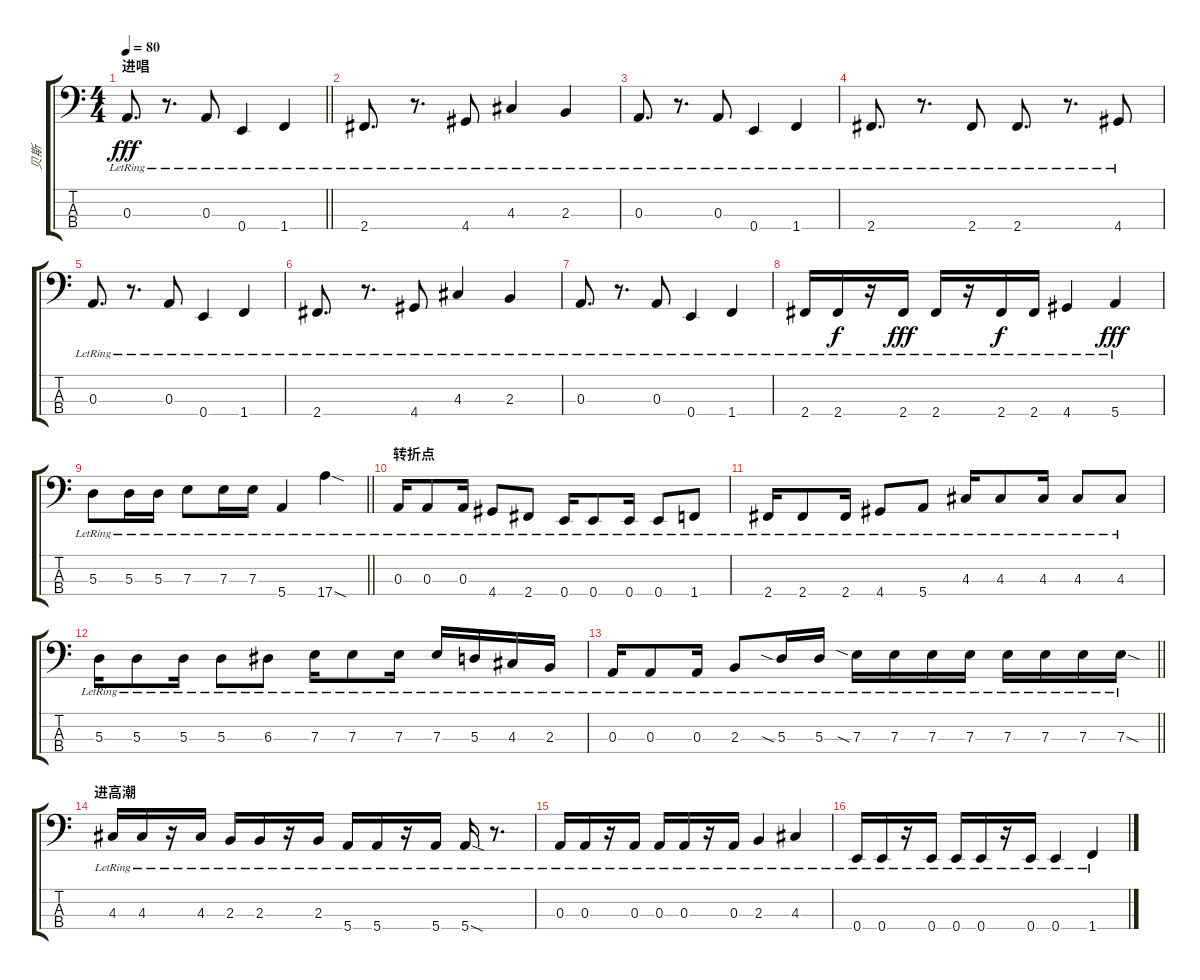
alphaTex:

\track ("贝斯" "贝斯") {instrument electricbassfinger}
\staff {score tabs}
\tuning (G2 D2 A1 E1) {hide}
\ts (4 4)
\section ("" "进唱")
\tempo 80
\clef f4
\barLineRight lightlight
\ks c
0.3{lr}.8{d dy fff} r.8{d} 0.3{lr}.8 0.4{lr}.4 1.4{lr}.4 |
2.4{lr}.8{d} r.8{d} 4.4{lr}.8 4.3{lr}.4 2.3{lr}.4 |
0.3{lr}.8{d} r.8{d} 0.3{lr}.8 0.4{lr}.4 1.4{lr}.4 |
2.4{lr}.8{d} r.8{d} 2.4{lr}.8 2.4{lr}.8{d} r.8{d} 4.4{lr}.8 |
0.3{lr}.8{d} r.8{d} 0.3{lr}.8 0.4{lr}.4 1.4{lr}.4 |
2.4{lr}.8{d} r.8{d} 4.4{lr}.8 4.3{lr}.4 2.3{lr}.4 |
0.3{lr}.8{d} r.8{d} 0.3{lr}.8 0.4{lr}.4 1.4{lr}.4 |
2.4{lr}.16 2.4{lr}.16{dy f} r.16 2.4{lr}.16{dy fff} 2.4{lr}.16 r.16 2.4{lr}.16{dy f} 2.4{lr}.16 4.4{lr}.4 5.4{lr}.4{dy fff} |
\barLineRight lightlight
5.3{lr}.8 5.3{lr}.16 5.3{lr}.16 7.3{lr}.8 7.3{lr}.16 7.3{lr}.16 5.4{lr}.4 17.4{sod lr}.4 |
\section ("" "转折点")
0.3{lr}.16 0.3{lr}.8 0.3{lr}.16 4.4{lr}.8 2.4{lr}.8 0.4{lr}.16 0.4{lr}.8 0.4{lr}.16 0.4{lr}.8 1.4{lr}.8 |
2.4{lr}.16 2.4{lr}.8 2.4{lr}.16 4.4{lr}.8 5.4{lr}.8 4.3{lr}.16 4.3{lr}.8 4.3{lr}.16 4.3{lr}.8 4.3{lr}.8 |
5.3{lr}.16 5.3{lr}.8 5.3{lr}.16 5.3{lr}.8 6.3{lr}.8 7.3{lr}.16 7.3{lr}.8 7.3{lr}.16 7.3{lr}.16 5.3{lr}.16 4.3{lr}.16 2.3{lr}.16 |
\barLineRight lightlight
0.3{lr}.16 0.3{lr}.8 0.3{lr}.16 2.3{lr}.8 5.3{sia lr}.16 5.3{lr}.16 7.3{sia lr}.16 7.3{lr}.16 7.3{lr}.16 7.3{lr}.16 7.3{lr}.16 7.3{lr}.16 7.3{lr}.16 7.3{sod lr}.16 |
\section ("" "进高潮")
4.3{lr}.16 4.3{lr}.16 r.16 4.3{lr}.16 2.3{lr}.16 2.3{lr}.16 r.16 2.3{lr}.16 5.4{lr}.16 5.4{lr}.16 r.16 5.4{lr}.16 5.4{sod lr}.16 r.8{d} |
0.3{lr}.16{balance 16} 0.3{lr}.16 r.16 0.3{lr}.16 0.3{lr}.16 0.3{lr}.16 r.16 0.3{lr}.16 2.3{lr}.4 4.3{lr}.4 |
0.4{lr}.16{balance 0} 0.4{lr}.16 r.16 0.4{lr}.16 0.4{lr}.16 0.4{lr}.16 r.16 0.4{lr}.16 0.4{lr}.4 1.4{lr}.4
